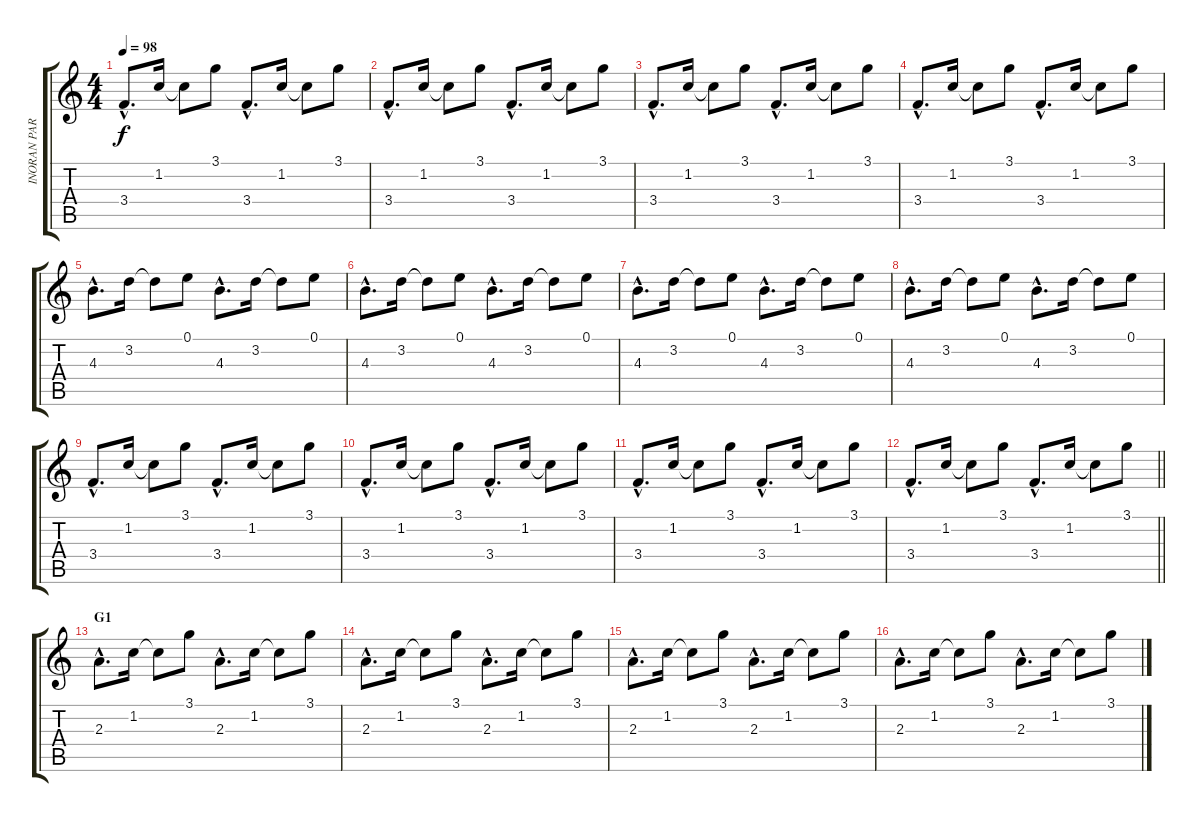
\track ("INORAN PART" "INORAN PAR") {instrument electricguitarclean}
\staff {score tabs}
\tuning (E4 B3 G3 D3 A2 E2) {hide}
\ts (4 4)
\tempo 98
\clef g2
\ks c
3.4{hac}.8{d dy f} 1.2.16 1.2{t}.8 3.1.8 3.4{hac}.8{d} 1.2.16 1.2{t}.8 3.1.8 |
3.4{hac}.8{d} 1.2.16 1.2{t}.8 3.1.8 3.4{hac}.8{d} 1.2.16 1.2{t}.8 3.1.8 |
3.4{hac}.8{d} 1.2.16 1.2{t}.8 3.1.8 3.4{hac}.8{d} 1.2.16 1.2{t}.8 3.1.8 |
3.4{hac}.8{d} 1.2.16 1.2{t}.8 3.1.8 3.4{hac}.8{d} 1.2.16 1.2{t}.8 3.1.8 |
4.3{hac}.8{d} 3.2.16 3.2{t}.8 0.1.8 4.3{hac}.8{d} 3.2.16 3.2{t}.8 0.1.8 |
4.3{hac}.8{d} 3.2.16 3.2{t}.8 0.1.8 4.3{hac}.8{d} 3.2.16 3.2{t}.8 0.1.8 |
4.3{hac}.8{d} 3.2.16 3.2{t}.8 0.1.8 4.3{hac}.8{d} 3.2.16 3.2{t}.8 0.1.8 |
4.3{hac}.8{d} 3.2.16 3.2{t}.8 0.1.8 4.3{hac}.8{d} 3.2.16 3.2{t}.8 0.1.8 |
3.4{hac}.8{d} 1.2.16 1.2{t}.8 3.1.8 3.4{hac}.8{d} 1.2.16 1.2{t}.8 3.1.8 |
3.4{hac}.8{d} 1.2.16 1.2{t}.8 3.1.8 3.4{hac}.8{d} 1.2.16 1.2{t}.8 3.1.8 |
3.4{hac}.8{d} 1.2.16 1.2{t}.8 3.1.8 3.4{hac}.8{d} 1.2.16 1.2{t}.8 3.1.8 |
\barLineRight lightlight
3.4{hac}.8{d} 1.2.16 1.2{t}.8 3.1.8 3.4{hac}.8{d} 1.2.16 1.2{t}.8 3.1.8 |
\section ("" "G1")
2.3{hac}.8{d} 1.2.16 1.2{t}.8 3.1.8 2.3{hac}.8{d} 1.2.16 1.2{t}.8 3.1.8 |
2.3{hac}.8{d} 1.2.16 1.2{t}.8 3.1.8 2.3{hac}.8{d} 1.2.16 1.2{t}.8 3.1.8 |
2.3{hac}.8{d} 1.2.16 1.2{t}.8 3.1.8 2.3{hac}.8{d} 1.2.16 1.2{t}.8 3.1.8 |
2.3{hac}.8{d} 1.2.16 1.2{t}.8 3.1.8 2.3{hac}.8{d} 1.2.16 1.2{t}.8 3.1.8
